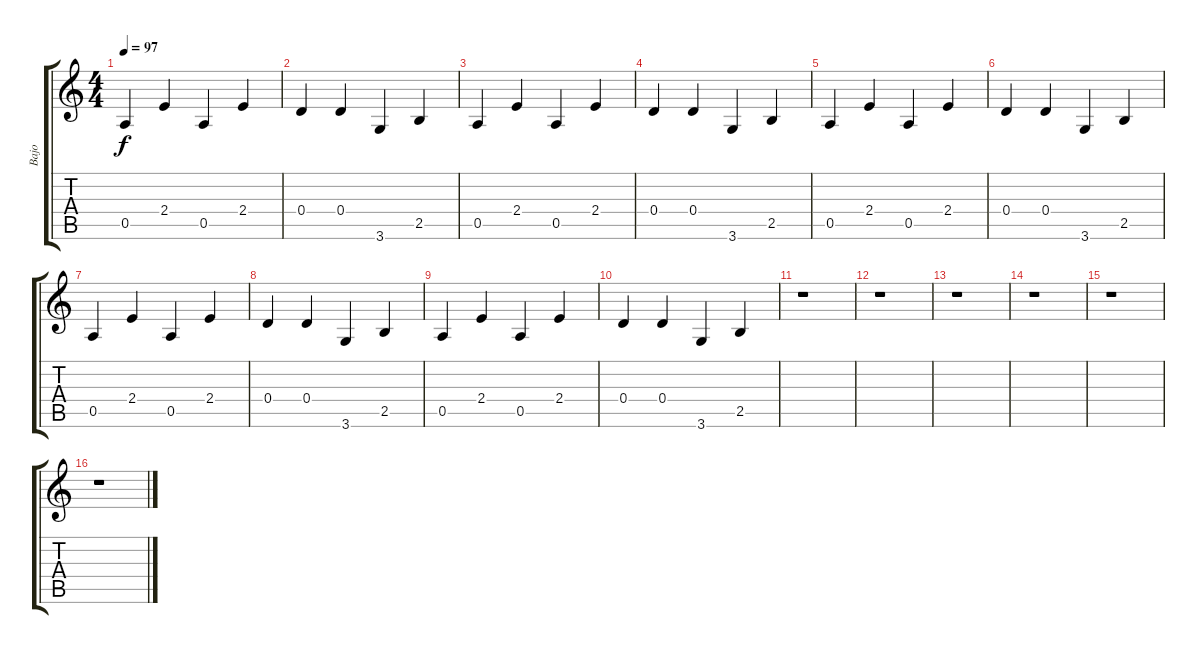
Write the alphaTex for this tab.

\track ("Bajo" "Bajo") {instrument electricbassfinger}
\staff {score tabs}
\tuning (E4 B3 G3 D3 A2 E2) {hide}
\ts (4 4)
\tempo 97
\clef g2
\ks c
0.5.4{dy f} 2.4.4 0.5.4 2.4.4 |
0.4.4 0.4.4 3.6.4 2.5.4 |
0.5.4 2.4.4 0.5.4 2.4.4 |
0.4.4 0.4.4 3.6.4 2.5.4 |
0.5.4 2.4.4 0.5.4 2.4.4 |
0.4.4 0.4.4 3.6.4 2.5.4 |
0.5.4 2.4.4 0.5.4 2.4.4 |
0.4.4 0.4.4 3.6.4 2.5.4 |
0.5.4 2.4.4 0.5.4 2.4.4 |
0.4.4 0.4.4 3.6.4 2.5.4 |
r.1 |
r.1 |
r.1 |
r.1 |
r.1 |
r.1
